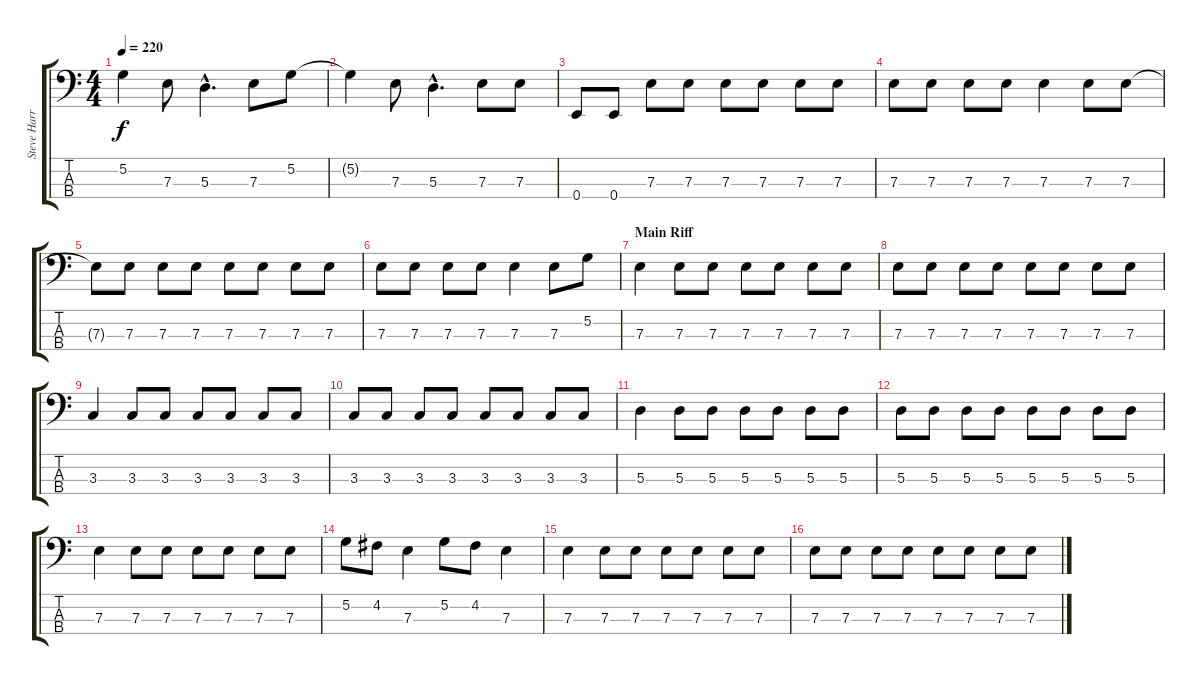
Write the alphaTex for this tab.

\track ("Steve Harris (Bass)" "Steve Harr") {instrument electricbassfinger}
\staff {score tabs}
\tuning (G2 D2 A1 E1) {hide}
\ts (4 4)
\tempo 220
\clef f4
\ks c
5.2{t}.4{dy f} 7.3.8 5.3{hac}.4{d} 7.3.8 5.2.8 |
5.2{t}.4 7.3.8 5.3{hac}.4{d} 7.3.8 7.3.8 |
0.4.8 0.4.8 7.3.8 7.3.8 7.3.8 7.3.8 7.3.8 7.3.8 |
7.3.8 7.3.8 7.3.8 7.3.8 7.3.4 7.3.8 7.3.8 |
7.3{t}.8 7.3.8 7.3.8 7.3.8 7.3.8 7.3.8 7.3.8 7.3.8 |
7.3.8 7.3.8 7.3.8 7.3.8 7.3.4 7.3.8 5.2.8 |
\section ("" "Main Riff")
7.3.4 7.3.8 7.3.8 7.3.8 7.3.8 7.3.8 7.3.8 |
7.3.8 7.3.8 7.3.8 7.3.8 7.3.8 7.3.8 7.3.8 7.3.8 |
3.3.4 3.3.8 3.3.8 3.3.8 3.3.8 3.3.8 3.3.8 |
3.3.8 3.3.8 3.3.8 3.3.8 3.3.8 3.3.8 3.3.8 3.3.8 |
5.3.4 5.3.8 5.3.8 5.3.8 5.3.8 5.3.8 5.3.8 |
5.3.8 5.3.8 5.3.8 5.3.8 5.3.8 5.3.8 5.3.8 5.3.8 |
7.3.4 7.3.8 7.3.8 7.3.8 7.3.8 7.3.8 7.3.8 |
5.2.8 4.2.8 7.3.4 5.2.8 4.2.8 7.3.4 |
7.3.4 7.3.8 7.3.8 7.3.8 7.3.8 7.3.8 7.3.8 |
7.3.8 7.3.8 7.3.8 7.3.8 7.3.8 7.3.8 7.3.8 7.3.8
